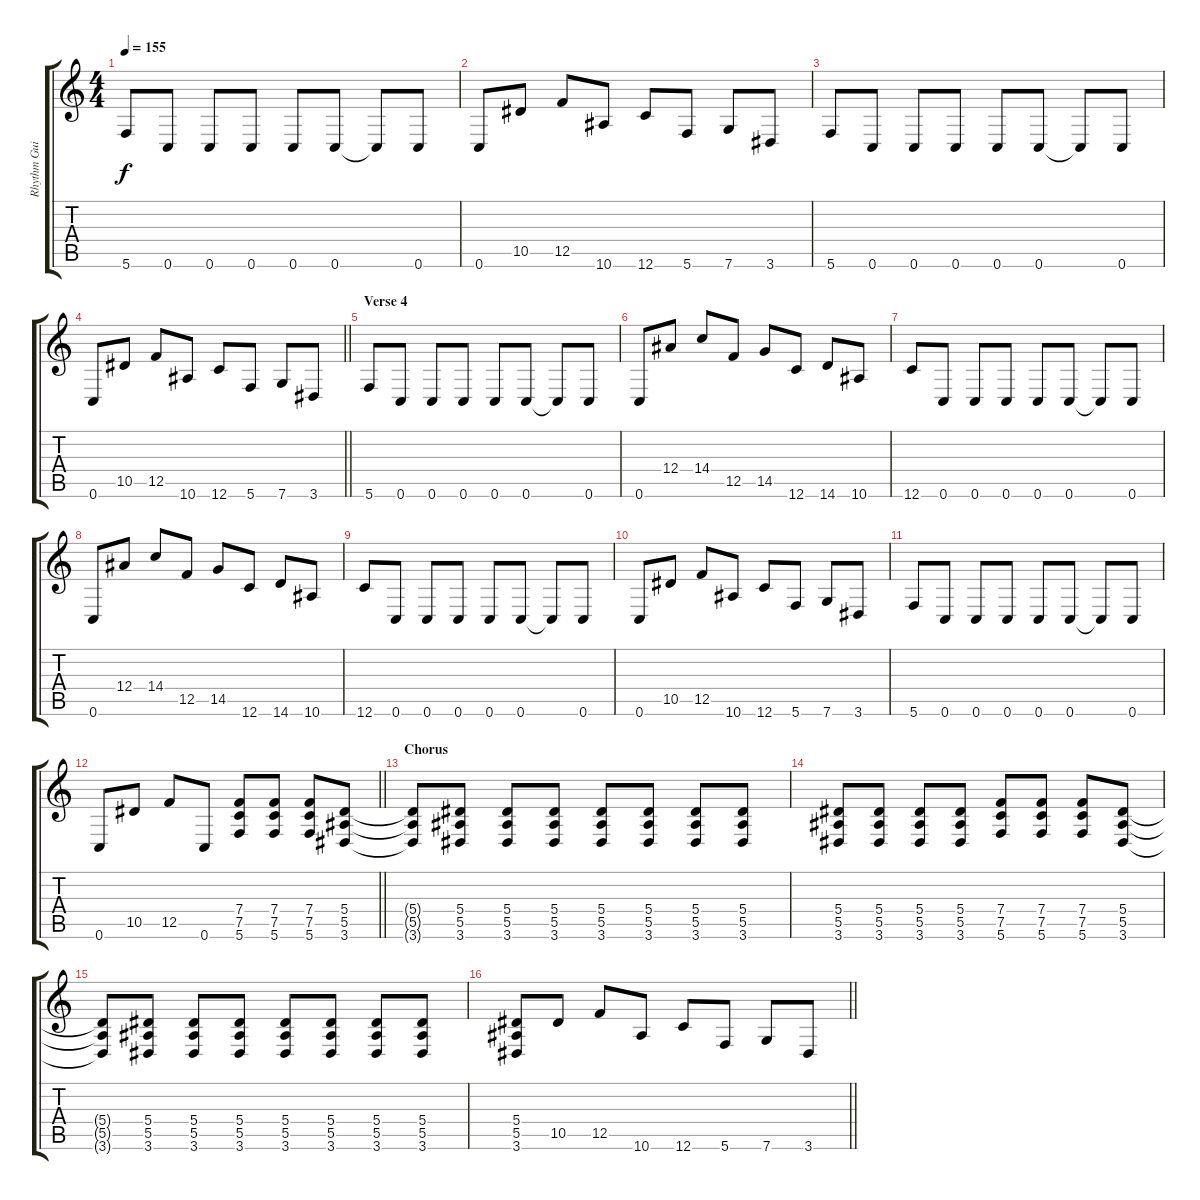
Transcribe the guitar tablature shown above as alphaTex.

\track ("Rhythm Guitar 2 [Josh Homme]" "Rhythm Gui") {instrument distortionguitar}
\staff {score tabs}
\tuning (C4 G3 Eb3 Bb2 F2 C2) {hide}
\ts (4 4)
\tempo 155
\clef g2
\ks c
5.6.8{dy f} 0.6.8 0.6.8 0.6.8 0.6.8 0.6.8 0.6{t}.8 0.6.8 |
0.6.8 10.5.8 12.5.8 10.6.8 12.6.8 5.6.8 7.6.8 3.6.8 |
5.6.8 0.6.8 0.6.8 0.6.8 0.6.8 0.6.8 0.6{t}.8 0.6.8 |
\barLineRight lightlight
0.6.8 10.5.8 12.5.8 10.6.8 12.6.8 5.6.8 7.6.8 3.6.8 |
\section ("" "Verse 4")
5.6.8 0.6.8 0.6.8 0.6.8 0.6.8 0.6.8 0.6{t}.8 0.6.8 |
0.6.8 12.4.8 14.4.8 12.5.8 14.5.8 12.6.8 14.6.8 10.6.8 |
12.6.8 0.6.8 0.6.8 0.6.8 0.6.8 0.6.8 0.6{t}.8 0.6.8 |
0.6.8 12.4.8 14.4.8 12.5.8 14.5.8 12.6.8 14.6.8 10.6.8 |
12.6.8 0.6.8 0.6.8 0.6.8 0.6.8 0.6.8 0.6{t}.8 0.6.8 |
0.6.8 10.5.8 12.5.8 10.6.8 12.6.8 5.6.8 7.6.8 3.6.8 |
5.6.8 0.6.8 0.6.8 0.6.8 0.6.8 0.6.8 0.6{t}.8 0.6.8 |
\barLineRight lightlight
0.6.8 10.5.8 12.5.8 0.6.8 (7.4 7.5 5.6).8 (7.4 7.5 5.6).8 (7.4 7.5 5.6).8 (5.4 5.5 3.6).8 |
\section ("" "Chorus")
(5.4{t} 5.5{t} 3.6{t}).8 (5.4 5.5 3.6).8 (5.4 5.5 3.6).8 (5.4 5.5 3.6).8 (5.4 5.5 3.6).8 (5.4 5.5 3.6).8 (5.4 5.5 3.6).8 (5.4 5.5 3.6).8 |
(5.4 5.5 3.6).8 (5.4 5.5 3.6).8 (5.4 5.5 3.6).8 (5.4 5.5 3.6).8 (7.4 7.5 5.6).8 (7.4 7.5 5.6).8 (7.4 7.5 5.6).8 (5.4 5.5 3.6).8 |
(5.4{t} 5.5{t} 3.6{t}).8 (5.4 5.5 3.6).8 (5.4 5.5 3.6).8 (5.4 5.5 3.6).8 (5.4 5.5 3.6).8 (5.4 5.5 3.6).8 (5.4 5.5 3.6).8 (5.4 5.5 3.6).8 |
\barLineRight lightlight
(5.4 5.5 3.6).8 10.5.8 12.5.8 10.6.8 12.6.8 5.6.8 7.6.8 3.6.8
